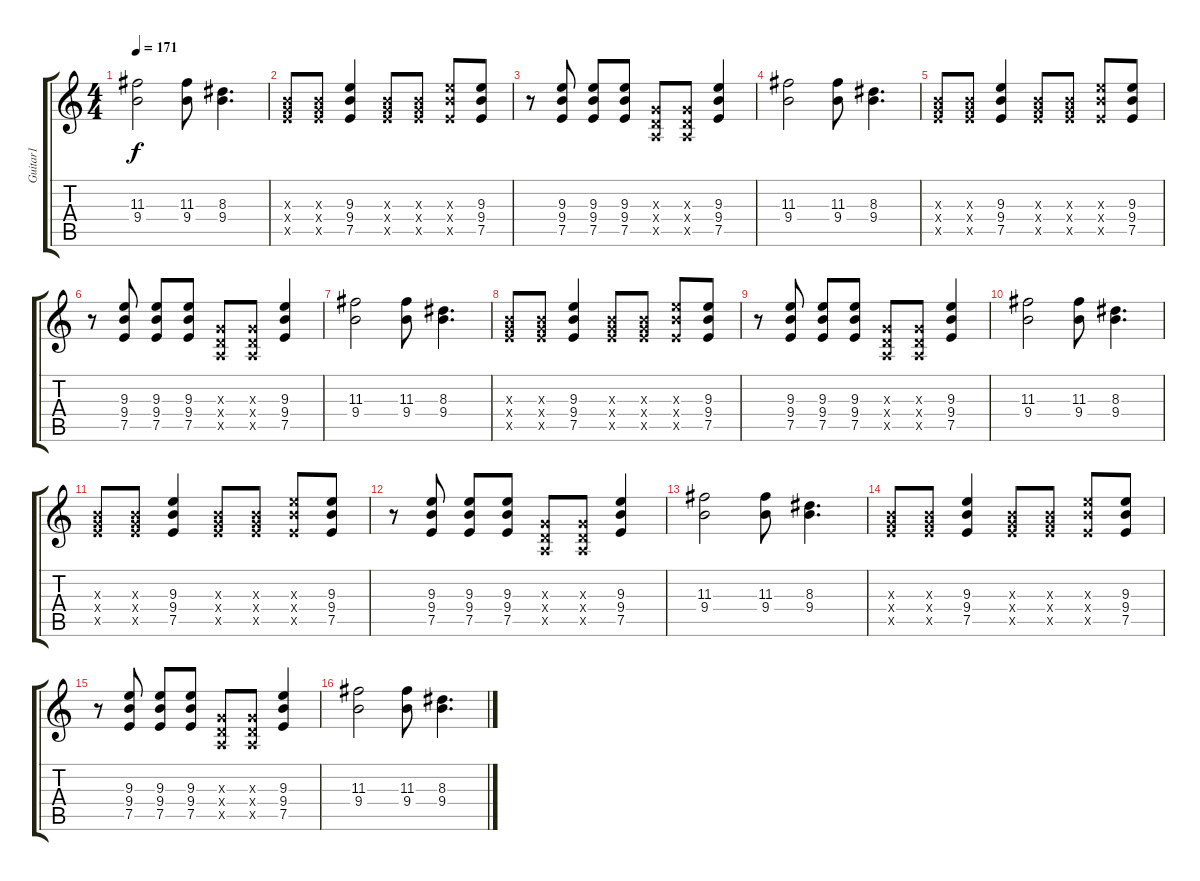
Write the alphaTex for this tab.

\track ("Guitar1" "Guitar1") {instrument distortionguitar}
\staff {score tabs}
\tuning (E4 B3 G3 D3 A2 E2) {hide}
\ts (4 4)
\tempo 171
\clef g2
\ks c
(11.3 9.4).2{dy f} (11.3 9.4).8 (8.3 9.4).4{d} |
(0.3{x} 9.4{x} 7.5{x}).8 (0.3{x} 9.4{x} 7.5{x}).8 (9.3 9.4 7.5).4 (0.3{x} 9.4{x} 7.5{x}).8 (0.3{x} 9.4{x} 7.5{x}).8 (9.3{x} 9.4{x} 7.5{x}).8 (9.3 9.4 7.5).8 |
r.8 (9.3 9.4 7.5).8 (9.3 9.4 7.5).8 (9.3 9.4 7.5).8 (0.3{x} 0.4{x} 0.5{x}).8 (0.3{x} 0.4{x} 0.5{x}).8 (9.3 9.4 7.5).4 |
(11.3 9.4).2 (11.3 9.4).8 (8.3 9.4).4{d} |
(0.3{x} 9.4{x} 7.5{x}).8 (0.3{x} 9.4{x} 7.5{x}).8 (9.3 9.4 7.5).4 (0.3{x} 9.4{x} 7.5{x}).8 (0.3{x} 9.4{x} 7.5{x}).8 (9.3{x} 9.4{x} 7.5{x}).8 (9.3 9.4 7.5).8 |
r.8 (9.3 9.4 7.5).8 (9.3 9.4 7.5).8 (9.3 9.4 7.5).8 (0.3{x} 0.4{x} 0.5{x}).8 (0.3{x} 0.4{x} 0.5{x}).8 (9.3 9.4 7.5).4 |
(11.3 9.4).2 (11.3 9.4).8 (8.3 9.4).4{d} |
(0.3{x} 9.4{x} 7.5{x}).8 (0.3{x} 9.4{x} 7.5{x}).8 (9.3 9.4 7.5).4 (0.3{x} 9.4{x} 7.5{x}).8 (0.3{x} 9.4{x} 7.5{x}).8 (9.3{x} 9.4{x} 7.5{x}).8 (9.3 9.4 7.5).8 |
r.8 (9.3 9.4 7.5).8 (9.3 9.4 7.5).8 (9.3 9.4 7.5).8 (0.3{x} 0.4{x} 0.5{x}).8 (0.3{x} 0.4{x} 0.5{x}).8 (9.3 9.4 7.5).4 |
(11.3 9.4).2 (11.3 9.4).8 (8.3 9.4).4{d} |
(0.3{x} 9.4{x} 7.5{x}).8 (0.3{x} 9.4{x} 7.5{x}).8 (9.3 9.4 7.5).4 (0.3{x} 9.4{x} 7.5{x}).8 (0.3{x} 9.4{x} 7.5{x}).8 (9.3{x} 9.4{x} 7.5{x}).8 (9.3 9.4 7.5).8 |
r.8 (9.3 9.4 7.5).8 (9.3 9.4 7.5).8 (9.3 9.4 7.5).8 (0.3{x} 0.4{x} 0.5{x}).8 (0.3{x} 0.4{x} 0.5{x}).8 (9.3 9.4 7.5).4 |
(11.3 9.4).2 (11.3 9.4).8 (8.3 9.4).4{d} |
(0.3{x} 9.4{x} 7.5{x}).8 (0.3{x} 9.4{x} 7.5{x}).8 (9.3 9.4 7.5).4 (0.3{x} 9.4{x} 7.5{x}).8 (0.3{x} 9.4{x} 7.5{x}).8 (9.3{x} 9.4{x} 7.5{x}).8 (9.3 9.4 7.5).8 |
r.8 (9.3 9.4 7.5).8 (9.3 9.4 7.5).8 (9.3 9.4 7.5).8 (0.3{x} 0.4{x} 0.5{x}).8 (0.3{x} 0.4{x} 0.5{x}).8 (9.3 9.4 7.5).4 |
(11.3 9.4).2 (11.3 9.4).8 (8.3 9.4).4{d}
